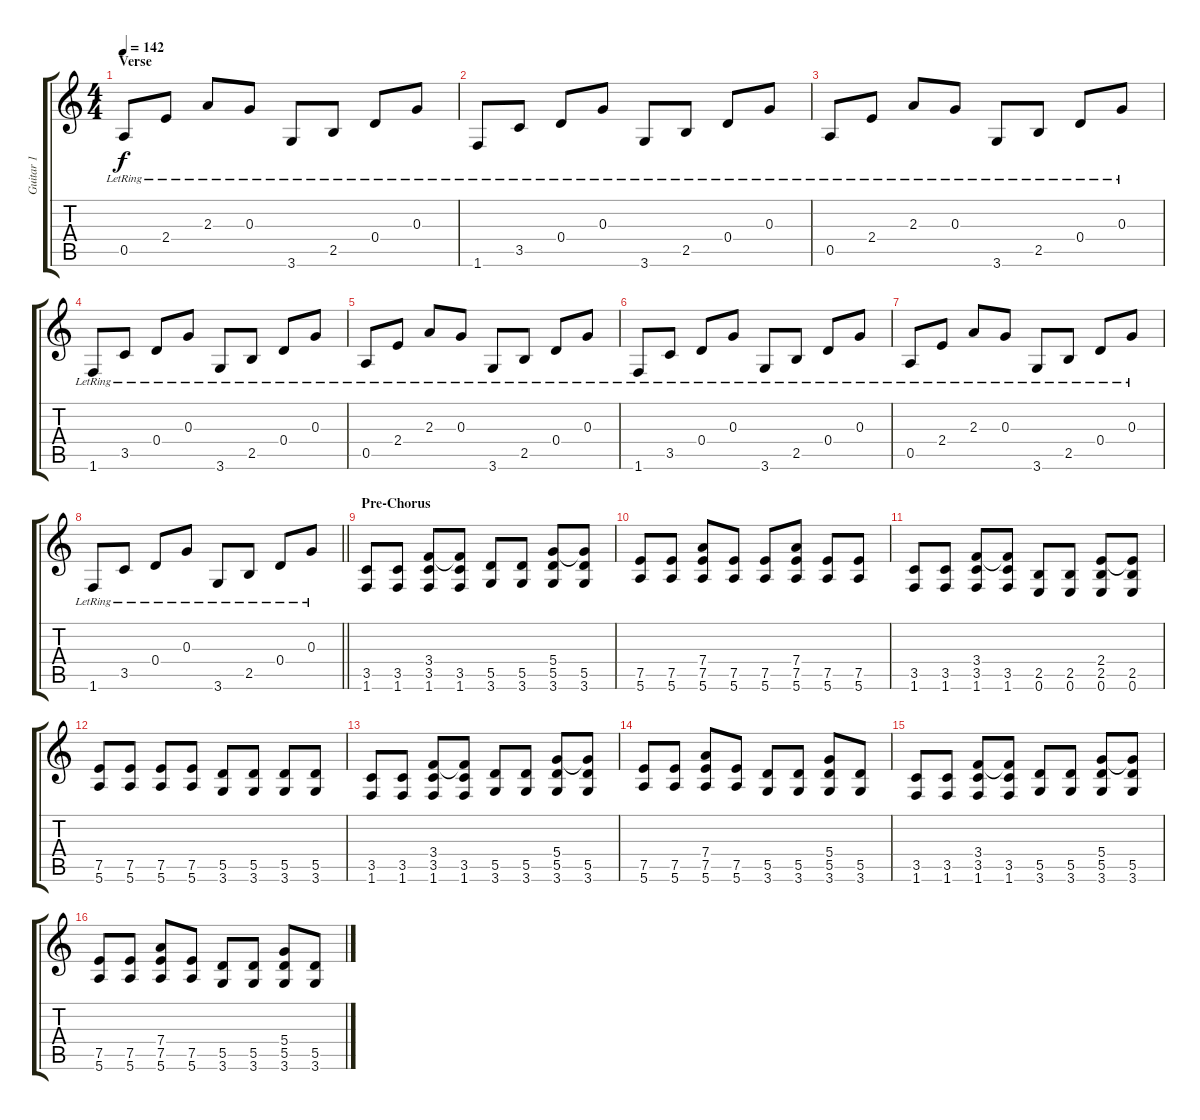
\track ("Guitar 1" "Guitar 1") {instrument electricguitarclean}
\staff {score tabs}
\tuning (E4 B3 G3 D3 A2 E2) {hide}
\ts (4 4)
\section ("" "Verse")
\tempo 142
\clef g2
\ks c
0.5{lr}.8{dy f} 2.4{lr}.8 2.3{lr}.8 0.3{lr}.8 3.6{lr}.8 2.5{lr}.8 0.4{lr}.8 0.3{lr}.8 |
1.6{lr}.8 3.5{lr}.8 0.4{lr}.8 0.3{lr}.8 3.6{lr}.8 2.5{lr}.8 0.4{lr}.8 0.3{lr}.8 |
0.5{lr}.8 2.4{lr}.8 2.3{lr}.8 0.3{lr}.8 3.6{lr}.8 2.5{lr}.8 0.4{lr}.8 0.3{lr}.8 |
1.6{lr}.8 3.5{lr}.8 0.4{lr}.8 0.3{lr}.8 3.6{lr}.8 2.5{lr}.8 0.4{lr}.8 0.3{lr}.8 |
0.5{lr}.8 2.4{lr}.8 2.3{lr}.8 0.3{lr}.8 3.6{lr}.8 2.5{lr}.8 0.4{lr}.8 0.3{lr}.8 |
1.6{lr}.8 3.5{lr}.8 0.4{lr}.8 0.3{lr}.8 3.6{lr}.8 2.5{lr}.8 0.4{lr}.8 0.3{lr}.8 |
0.5{lr}.8 2.4{lr}.8 2.3{lr}.8 0.3{lr}.8 3.6{lr}.8 2.5{lr}.8 0.4{lr}.8 0.3{lr}.8 |
\barLineRight lightlight
1.6{lr}.8 3.5{lr}.8 0.4{lr}.8 0.3{lr}.8 3.6{lr}.8 2.5{lr}.8 0.4{lr}.8 0.3{lr}.8 |
\section ("" "Pre-Chorus")
(3.5 1.6).8 (3.5 1.6).8 (3.4 3.5 1.6).8 (3.4{t} 3.5 1.6).8 (5.5 3.6).8 (5.5 3.6).8 (5.4 5.5 3.6).8 (5.4{t} 5.5 3.6).8 |
(7.5 5.6).8 (7.5 5.6).8 (7.4 7.5 5.6).8 (7.5 5.6).8 (7.5 5.6).8 (7.4 7.5 5.6).8 (7.5 5.6).8 (7.5 5.6).8 |
(3.5 1.6).8 (3.5 1.6).8 (3.4 3.5 1.6).8 (3.4{t} 3.5 1.6).8 (2.5 0.6).8 (2.5 0.6).8 (2.4 2.5 0.6).8 (2.4{t} 2.5 0.6).8 |
(7.5 5.6).8 (7.5 5.6).8 (7.5 5.6).8 (7.5 5.6).8 (5.5 3.6).8 (5.5 3.6).8 (5.5 3.6).8 (5.5 3.6).8 |
(3.5 1.6).8 (3.5 1.6).8 (3.4 3.5 1.6).8 (3.4{t} 3.5 1.6).8 (5.5 3.6).8 (5.5 3.6).8 (5.4 5.5 3.6).8 (5.4{t} 5.5 3.6).8 |
(7.5 5.6).8 (7.5 5.6).8 (7.4 7.5 5.6).8 (7.5 5.6).8 (5.5 3.6).8 (5.5 3.6).8 (5.4 5.5 3.6).8 (5.5 3.6).8 |
(3.5 1.6).8 (3.5 1.6).8 (3.4 3.5 1.6).8 (3.4{t} 3.5 1.6).8 (5.5 3.6).8 (5.5 3.6).8 (5.4 5.5 3.6).8 (5.4{t} 5.5 3.6).8 |
(7.5 5.6).8 (7.5 5.6).8 (7.4 7.5 5.6).8 (7.5 5.6).8 (5.5 3.6).8 (5.5 3.6).8 (5.4 5.5 3.6).8 (5.5 3.6).8
